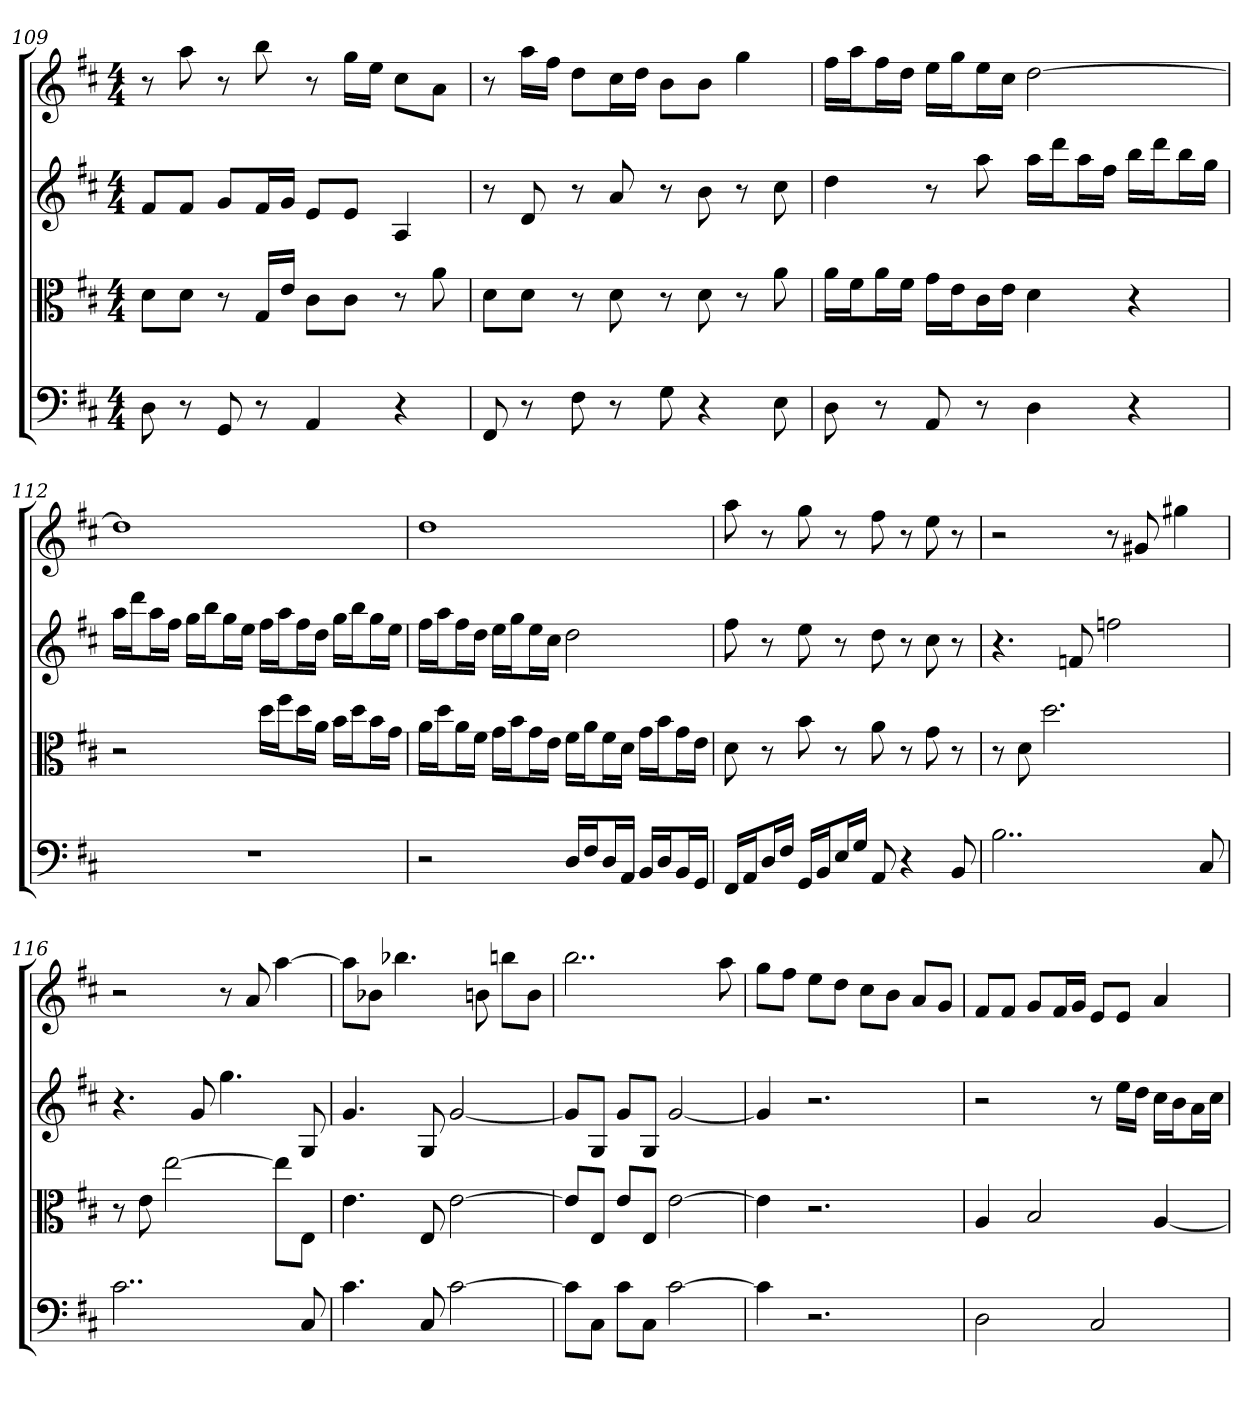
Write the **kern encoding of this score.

**kern	**kern	**kern	**kern
*part4	*part3	*part2	*part1
*staff4	*staff3	*staff2	*staff1
*clefF4	*clefC3	*	*
*k[f#c#]	*k[f#c#]	*k[f#c#]	*k[f#c#]
*D:	*D:	*D:	*D:
*M4/4	*M4/4	*M4/4	*M4/4
=109	=109	=109	=109
8D	8d\L	8f#L	8r
8r	8d\J	8f#J	8aa
8GG	8r	8gL	8r
8r	16G/LL	16f#L	8bb
.	16e/JJ	16gJJ	.
4AA	8c#\L	8eL	8r
.	8c#\J	8eJ	16ggLL
.	.	.	16eeJJ
4r	8r	4A	8cc#L
.	8a	.	8aJ
=110	=110	=110	=110
8FF#	8d\L	8r	8r
8r	8d\J	8d	16aaLL
.	.	.	16ff#JJ
8F#	8r	8r	8ddL
8r	8d	8a	16cc#L
.	.	.	16ddJJ
8G	8r	8r	8bL
4r	8d	8b	8bJ
.	8r	8r	4gg
8E	8a	8cc#	.
=111	=111	=111	=111
8D	16a\LL	4dd	16ff#LL
.	16f#\J	.	16aaJ
8r	16a\L	.	16ff#L
.	16f#\JJ	.	16ddJJ
8AA	16g\LL	8r	16eeLL
.	16e\J	.	16ggJ
8r	16c#\L	8aa	16eeL
.	16e\JJ	.	16cc#JJ
4D	4d	16aaLL	[2dd
.	.	16dddJ	.
.	.	16aaL	.
.	.	16ff#JJ	.
4r	4r	16bbLL	.
.	.	16dddJ	.
.	.	16bbL	.
.	.	16ggJJ	.
=112	=112	=112	=112
1r	2r	16aaLL	1dd]
.	.	16dddJ	.
.	.	16aaL	.
.	.	16ff#JJ	.
.	.	16ggLL	.
.	.	16bbJ	.
.	.	16ggL	.
.	.	16eeJJ	.
.	16dd\LL	16ff#LL	.
.	16ff#\J	16aaJ	.
.	16dd\L	16ff#L	.
.	16a\JJ	16ddJJ	.
.	16b\LL	16ggLL	.
.	16dd\J	16bbJ	.
.	16b\L	16ggL	.
.	16g\JJ	16eeJJ	.
=113	=113	=113	=113
2r	16a\LL	16ff#LL	1dd
.	16dd\J	16aaJ	.
.	16a\L	16ff#L	.
.	16f#\JJ	16ddJJ	.
.	16g\LL	16eeLL	.
.	16b\J	16ggJ	.
.	16g\L	16eeL	.
.	16e\JJ	16cc#JJ	.
16D/LL	16f#\LL	2dd	.
16F#/J	16a\J	.	.
16D/L	16f#\L	.	.
16AA/JJ	16d\JJ	.	.
16BB/LL	16g\LL	.	.
16D/J	16b\J	.	.
16BB/L	16g\L	.	.
16GG/JJ	16e\JJ	.	.
=114	=114	=114	=114
16FF#/LL	8d	8ff#	8aa
16AA/J	.	.	.
16D/L	8r	8r	8r
16F#/JJ	.	.	.
16GG/LL	8b	8ee	8gg
16BB/J	.	.	.
16E/L	8r	8r	8r
16G/JJ	.	.	.
8AA	8a	8dd	8ff#
4r	8r	8r	8r
.	8g	8cc#	8ee
8BB	8r	8r	8r
=115	=115	=115	=115
2..B	8r	4.r	2r
.	8d	.	.
.	2.dd	.	.
.	.	8fn	.
.	.	2ffn	8r
.	.	.	8g#X
.	.	.	4gg#X
8C#	.	.	.
=116	=116	=116	=116
2..c#	8r	4.r	2r
.	8e	.	.
.	[2ee	.	.
.	.	8g	.
.	.	4.gg	8r
.	.	.	8a
.	8ee\L]	.	[4aa
8C#	8E\J	8G	.
=117	=117	=117	=117
4.c#	4.e	4.g	8aaL]
.	.	.	8b-XJ
.	.	.	4.bb-X
8C#	8E	8G	.
[2c#	[2e	[2g	.
.	.	.	8bn
.	.	.	8bbnL
.	.	.	8bJ
=118	=118	=118	=118
8c#\L]	8e/L]	8gL]	2..bb
8C#\J	8E/J	8GJ	.
8c#\L	8e/L	8gL	.
8C#\J	8E/J	8GJ	.
[2c#	[2e	[2g	.
.	.	.	8aa
=119	=119	=119	=119
4c#]	4e]	4g]	8ggL
.	.	.	8ff#J
2.r	2.r	2.r	8eeL
.	.	.	8ddJ
.	.	.	8cc#L
.	.	.	8bJ
.	.	.	8aL
.	.	.	8gJ
=120	=120	=120	=120
2D	4A	2r	8f#L
.	.	.	8f#J
.	2B	.	8gL
.	.	.	16f#L
.	.	.	16gJJ
2C#	.	8r	8eL
.	.	16eeLL	8eJ
.	.	16ddJJ	.
.	[4A	16cc#LL	4a
.	.	16bJ	.
.	.	16aL	.
.	.	16cc#JJ	.
=	=	=	=
*-	*-	*-	*-
